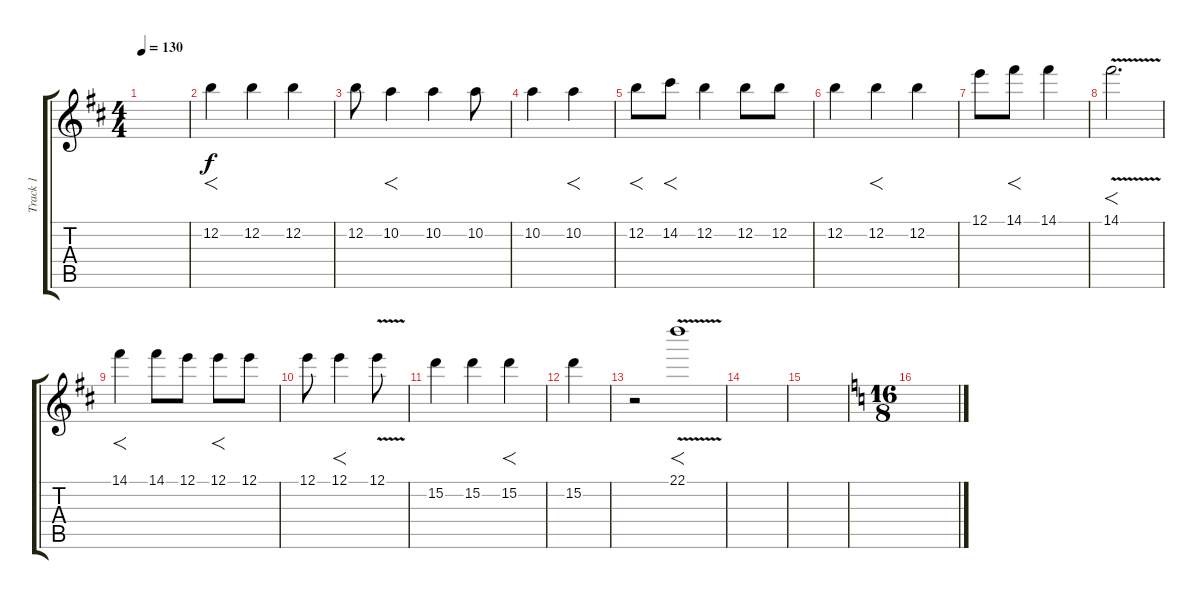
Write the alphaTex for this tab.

\track ("Track 1" "Track 1") {instrument distortionguitar}
\staff {score tabs}
\tuning (E4 B3 G3 D3 A2 E2) {hide}
\ts (4 4)
\tempo 130
\clef g2
\ks d
|
12.2.4{f volume 8 balance 1} 12.2.4 12.2.4 |
12.2.8 10.2.4{f} 10.2.4 10.2.8 |
10.2.4 10.2.4{f} |
12.2.8{f balance 16} 14.2.8{f} 12.2.4 12.2.8 12.2.8 |
12.2.4 12.2.4{f} 12.2.4 |
12.1.8 14.1.8{f} 14.1.4 |
14.1{v}.2{f d} |
14.1.4{f balance 0} 14.1.8 12.1.8 12.1.8{f} 12.1.8 |
12.1.8 12.1.4{f} 12.1{v}.8 |
15.2.4 15.2.4 15.2.4{f} |
15.2.4 |
r.2 22.1{v}.1{f} |
|
|
\ts (16 8)
\ks c
